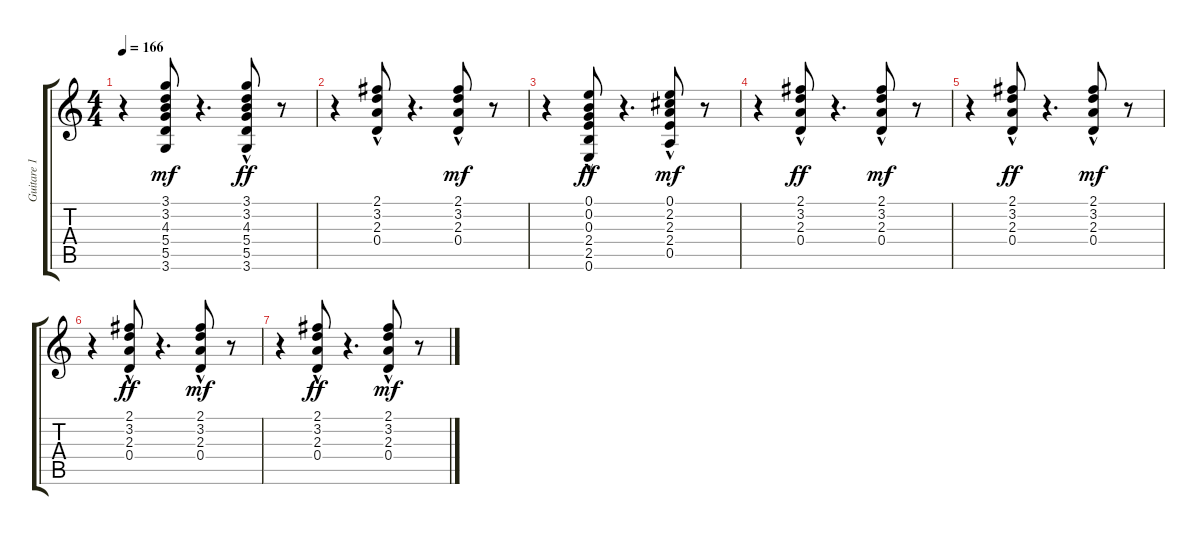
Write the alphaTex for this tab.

\track ("Guitare 1" "Guitare 1") {instrument acousticguitarsteel}
\staff {score tabs}
\tuning (E4 B3 G3 D3 A2 E2) {hide}
\ts (4 4)
\tempo 166
\clef g2
\ks c
r.4{dy mf} (3.1 3.2 4.3 5.4 5.5 3.6).8 r.4{d} (3.1 3.2{hac} 4.3 5.4{hac} 5.5 3.6).8{dy ff} r.8 |
r.4 (2.1 3.2 2.3{hac} 0.4).8 r.4{d} (2.1 3.2 2.3{hac} 0.4).8{dy mf} r.8 |
r.4 (0.1 0.2 0.3 2.4{hac} 2.5 0.6).8{dy ff} r.4{d} (0.1 2.2 2.3{hac} 2.4 0.5).8{dy mf} r.8 |
r.4 (2.1 3.2 2.3{hac} 0.4).8{dy ff volume 9} r.4{d} (2.1 3.2 2.3{hac} 0.4).8{dy mf} r.8 |
r.4 (2.1 3.2 2.3{hac} 0.4).8{dy ff} r.4{d} (2.1 3.2 2.3{hac} 0.4).8{dy mf} r.8 |
r.4 (2.1 3.2 2.3{hac} 0.4).8{dy ff volume 0} r.4{d} (2.1 3.2 2.3{hac} 0.4).8{dy mf} r.8 |
r.4 (2.1 3.2 2.3{hac} 0.4).8{dy ff} r.4{d} (2.1 3.2 2.3{hac} 0.4).8{dy mf} r.8
